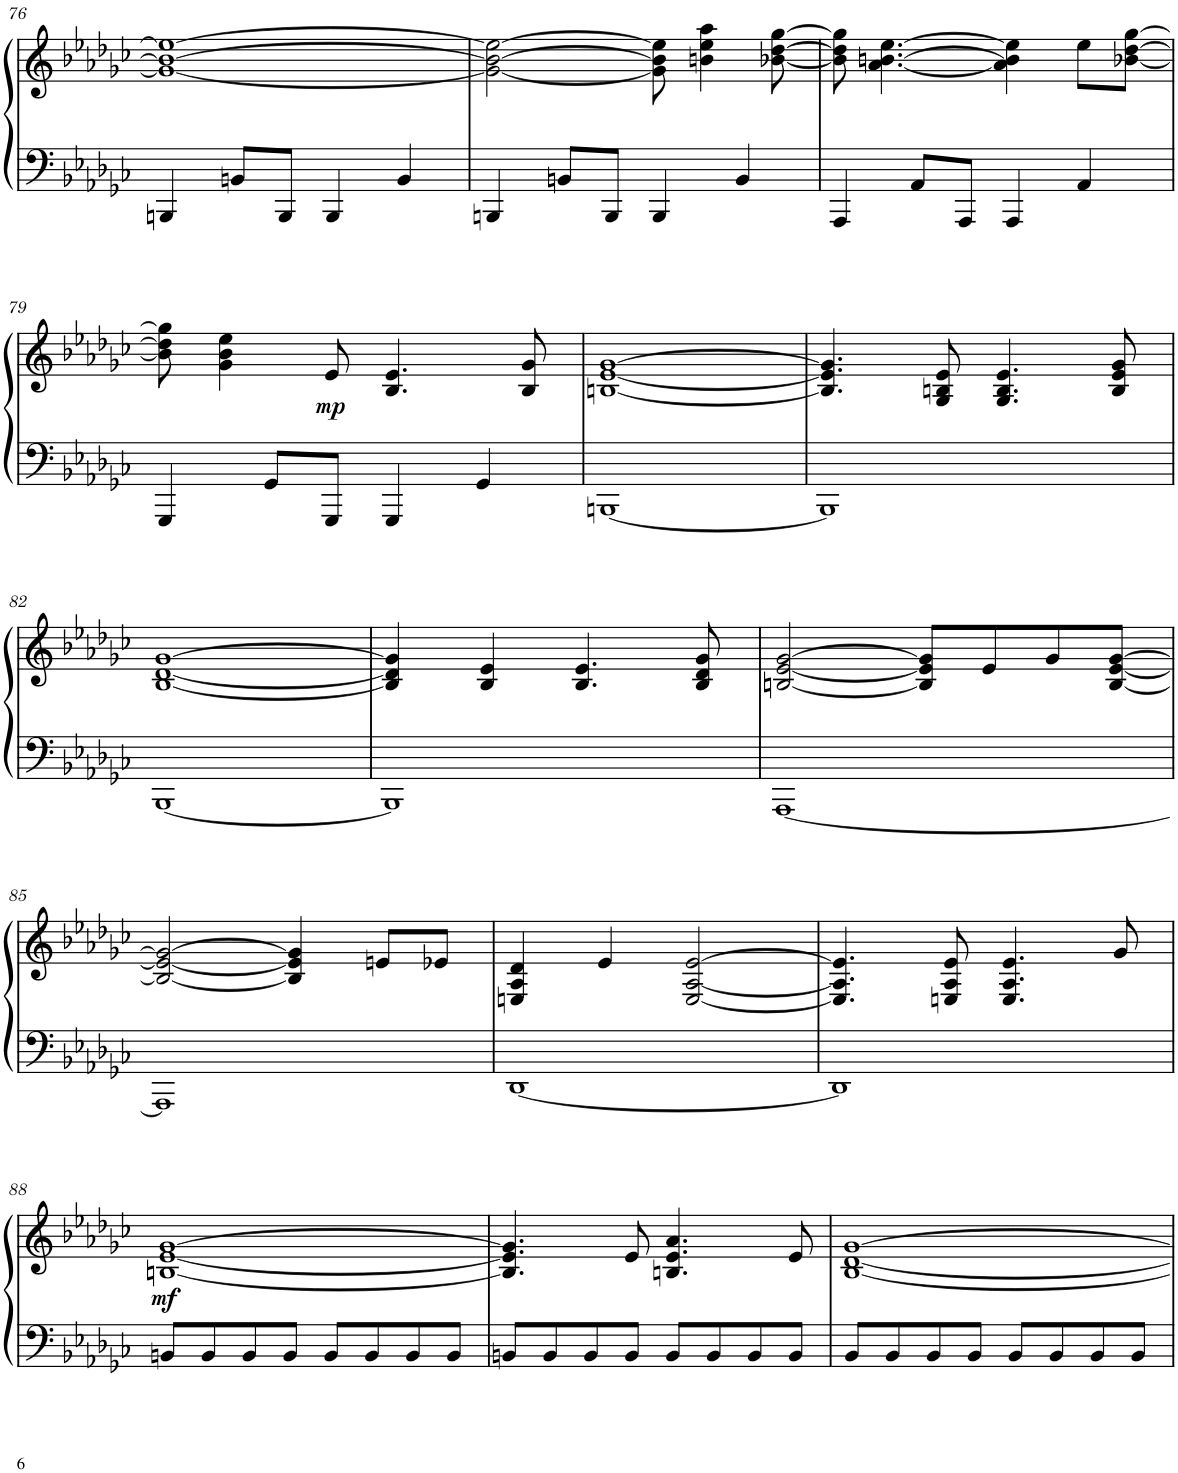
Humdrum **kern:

**kern	**kern	**dynam
*part1	*part1	*part1
*staff2	*staff1	*staff1/2
*I"Piano	*	*
*I'Pno.	*	*
!!LO:PB:g=z
*clefF4	*clefG2	*
*k[b-e-a-d-g-c-]	*k[b-e-a-d-g-c-]	*
*M4/4	*M4/4	*
=76	=76	=76
4BBBn/	1g-_ 1b_ 1ee-_	.
8BBn/L	.	.
8BBB/J	.	.
4BBB/	.	.
4BB/	.	.
=77	=77	=77
4BBBn/	2g-\_ 2b\_ 2ee-\_	.
8BBn/L	.	.
8BBB/J	.	.
4BBB/	8g-\] 8b\] 8ee-\]	.
.	4bn\ 4ee-\ 4aa-\	.
4BB/	.	.
.	[8b-X\ [8dd-\ [8gg-\	.
=78	=78	=78
4AAA-/	8b-\] 8dd-\] 8gg-\]	.
.	[4.a-\ [4.bn\ [4.ee-\	.
8AA-/L	.	.
8AAA-/J	.	.
4AAA-/	4a-\] 4b\] 4ee-\]	.
4AA-/	8ee-\L	.
.	[8b-X\ [8dd-\ [8gg-\J	.
!!LO:LB:g=z
=79	=79	=79
4GGG-/	8b-\] 8dd-\] 8gg-\]	.
.	4g-\ 4b-\ 4ee-\	.
8GG-/L	.	.
!	!	!LO:DY:b
8GGG-/J	8e-/	mp
4GGG-/	4.B-/ 4.e-/	.
4GG-/	.	.
.	8B-/ 8g-/	.
=80	=80	=80
[1BBBn	[1Bn [1e- [1g-	.
=81	=81	=81
1BBB]	4.B/] 4.e-/] 4.g-/]	.
.	8G-/ 8Bn/ 8e-/	.
.	4.G-/ 4.B/ 4.e-/	.
.	8B/ 8e-/ 8g-/	.
!!LO:LB:g=z
=82	=82	=82
[1BBB-	[1B- [1d- [1g-	.
=83	=83	=83
1BBB-]	4B-/] 4d-/] 4g-/]	.
.	4B-/ 4e-/	.
.	4.B-/ 4.e-/	.
.	8B-/ 8d-/ 8g-/	.
=84	=84	=84
[1AAA-	[2Bn/ [2e-/ [2g-/	.
.	8B/] 8e-/] 8g-/]L	.
.	8e-/	.
.	8g-/	.
.	[8B/ [8e-/ [8g-/J	.
!!LO:LB:g=z
=85	=85	=85
1AAA-]	2B/_ 2e-/_ 2g-/_	.
.	4B/] 4e-/] 4g-/]	.
.	8en/L	.
.	8e-X/J	.
=86	=86	=86
[1DD-	4En/ 4A-/ 4d-/	.
.	4e-/	.
.	[2E/ [2A-/ [2e-/	.
=87	=87	=87
1DD-]	4.E/] 4.A-/] 4.e-/]	.
.	8En/ 8A-/ 8e-/	.
.	4.E/ 4.A-/ 4.e-/	.
.	8g-/	.
!!LO:LB:g=z
=88	=88	=88
!	!	!LO:DY:b
8BBn/L	[1Bn [1e- [1g-	mf
8BB/	.	.
8BB/	.	.
8BB/J	.	.
8BB/L	.	.
8BB/	.	.
8BB/	.	.
8BB/J	.	.
=89	=89	=89
8BBn/L	4.B/] 4.e-/] 4.g-/]	.
8BB/	.	.
8BB/	.	.
8BB/J	8e-/	.
8BB/L	4.Bn/ 4.e-/ 4.a-/	.
8BB/	.	.
8BB/	.	.
8BB/J	8e-/	.
=90	=90	=90
8BB-/L	[1B- [1d- [1g-	.
8BB-/	.	.
8BB-/	.	.
8BB-/J	.	.
8BB-/L	.	.
8BB-/	.	.
8BB-/	.	.
8BB-/J	.	.
=	=	=
*-	*-	*-
